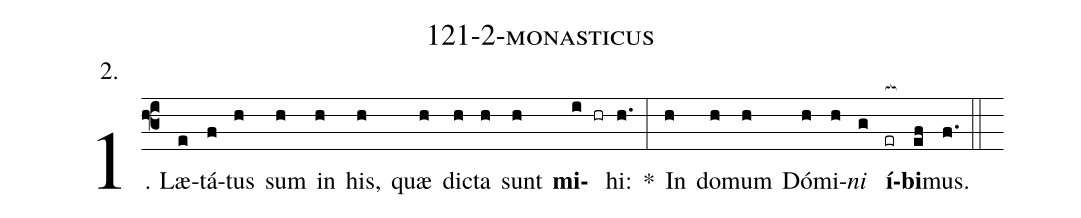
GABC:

name: 121-2-monasticus;
annotation: 2.;
%%
(f3)1. Læ(e)tá(f)tus(h) sum(h) in(h) his,(h) quæ(h) dic(h)ta(h) sunt(h) <b>mi</b>(i hr)hi:(h.) *(:) In(h) do(h)mum(h) Dó(h)mi(h)<i>ni</i>(g) <b>í</b>(er[ocb:1{])<b>bi</b>(ef[ocb:0}])mus.(f.) (::)
